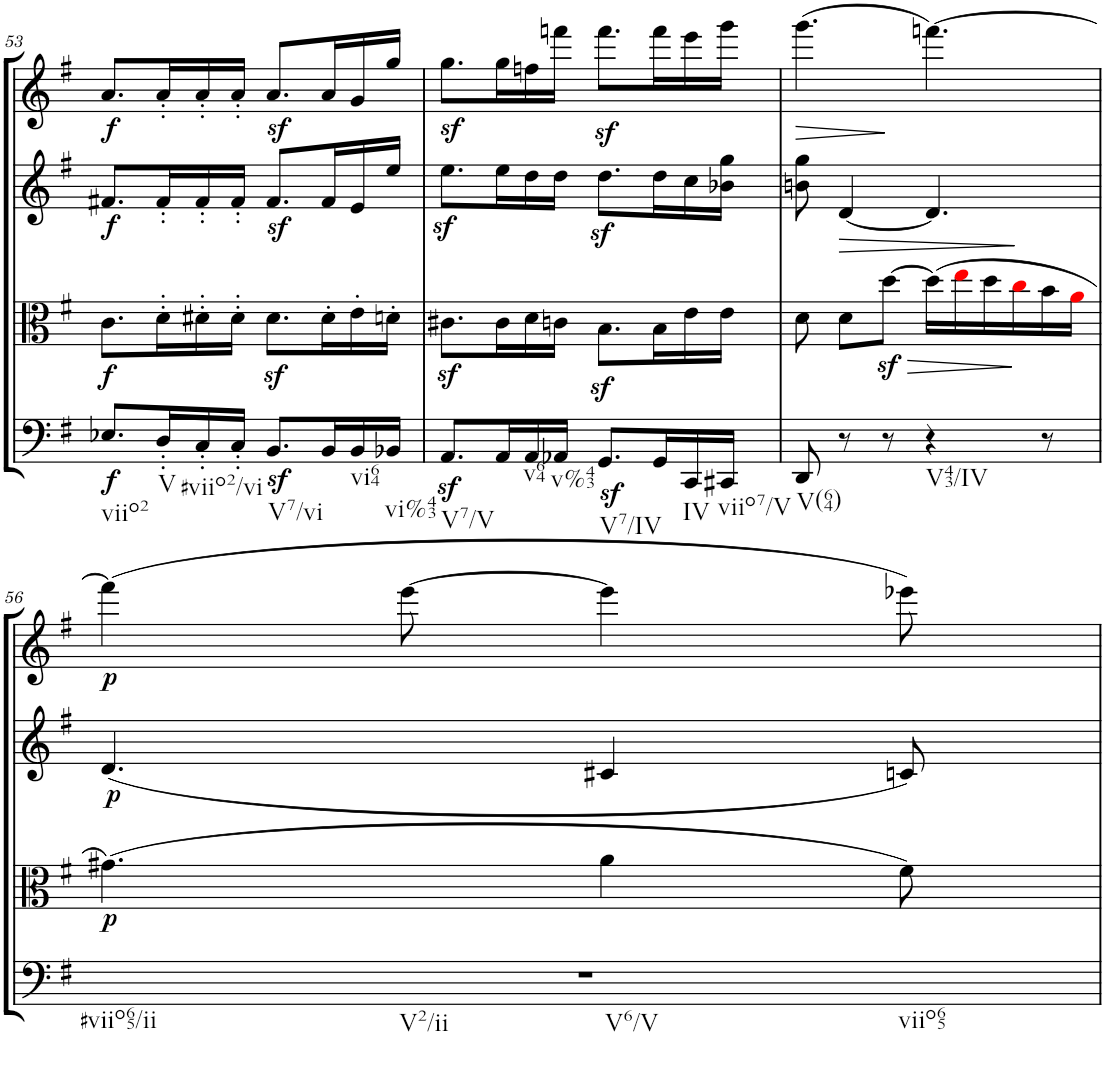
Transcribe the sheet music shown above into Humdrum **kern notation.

**kern	**dynam	**kern	**dynam	**kern	**dynam	**kern	**dynam
*part4	*part4	*part3	*part3	*part2	*part2	*part1	*part1
*staff4	*staff4	*staff3	*staff3	*staff2	*staff2	*staff1	*staff1
*I"Violoncello.	*	*I"Viola	*	*I"Violin II.	*	*I"Violin I.	*
*I'Vc	*	*I'Vla	*	*I'Vln	*	*I'Vln	*
!!LO:PB:g=z
*clefF4	*	*clefC3	*	*clefG2	*	*clefG2	*
*k[f#]	*	*k[f#]	*	*k[f#]	*	*k[f#]	*
*M6/8	*	*M6/8	*	*M6/8	*	*M6/8	*
=53	=53	=53	=53	=53	=53	=53	=53
!LO:TX:b:t=viio2	!	!	!	!	!	!	!
!	!LO:DY:b	!	!LO:DY:b	!	!LO:DY:b	!	!LO:DY:b
8.E-X/L	f	8.c\L	f	8.f#X/L	f	8.a/L	f
!LO:TX:b:t=V	!	!	!	!	!	!	!
16D''/L	.	16d''\L	.	16f#''/L	.	16a''/L	.
!LO:TX:b:t=#viio2/vi	!	!	!	!	!	!	!
16C''/	.	16d#X''\	.	16f#''/	.	16a''/	.
16C''/JJ	.	16d#''\JJ	.	16f#''/JJ	.	16a''/JJ	.
!LO:TX:b:t=V7/vi	!	!	!	!	!	!	!
8.BBz</L	.	8.d#z<\L	.	8.f#z</L	.	8.az</L	.
16BB/L	.	16d#'\L	.	16f#/L	.	16a/L	.
!LO:TX:b:t=vi64	!	!	!	!	!	!	!
16BB/	.	16e'\	.	16e/	.	16g/	.
!LO:TX:b:t=vi%43	!	!	!	!	!	!	!
16BB-X/JJ	.	16dn'\JJ	.	16ee/JJ	.	16gg/JJ	.
=54	=54	=54	=54	=54	=54	=54	=54
!LO:TX:b:t=V7/V	!	!	!	!	!	!	!
8.AAz</L	.	8.c#Xz<\L	.	8.eez<\L	.	8.ggz<\L	.
16AA/L	.	16c#\L	.	16ee\L	.	16gg\L	.
!LO:TX:b:t=v64	!	!	!	!	!	!	!
16AA/	.	16d\	.	16dd\	.	16ffn\	.
!LO:TX:b:t=v%43	!	!	!	!	!	!	!
16AA-X/JJ	.	16cn\JJ	.	16dd\JJ	.	16fffn\JJ	.
!LO:TX:b:t=V7/IV	!	!	!	!	!	!	!
8.GGz</L	.	8.Bz<\L	.	8.ddz<\L	.	8.fffz<\L	.
16GG/L	.	16B\L	.	16dd\L	.	16fff\L	.
!LO:TX:b:t=IV	!	!	!	!	!	!	!
16CC/	.	16e\	.	16cc\	.	16eee\	.
!LO:TX:b:t=viio7/V	!	!	!	!	!	!	!
16CC#X/JJ	.	16e\JJ	.	16b-X\ 16gg\JJ	.	16ggg\JJ	.
=55	=55	=55	=55	=55	=55	=55	=55
!LO:TX:b:t=V(64)	!	!	!	!	!	!	!
!	!	!	!	!	!	!	!LO:HP:b
8DD/	.	8d\	.	8bn\ 8gg\	.	(4.ggg\	>
!	!	!	!	!	!LO:HP:b	!	!
8r	.	8d\L	.	[4d/	>	.	.
!	!	!	!LO:HP:b	!	!	!	!
8r	.	[8ddz<\J	>	.	.	.	.
!LO:TX:b:t=V43/IV	!	!	!	!	!	!	!
4r	.	(16dd\LL]	.	4.d/]	.	[4.fffn\)	.
.	.	16eei\	.	.	.	.	.
.	.	16dd\	.	.	.	.	.
.	.	16cci\	.	.	.	.	.
8r	.	16b\	.	.	.	.	.
.	.	16ai\JJ	.	.	.	.	.
.	.	.	]	.	]	.	]
!!LO:LB:g=z
=56	=56	=56	=56	=56	=56	=56	=56
!LO:TX:b:t=#viio65/ii	!	!	!	!	!	!	!
!LO:TX:b:t=V2/ii	!	!	!	!	!	!	!
!LO:TX:b:t=V6/V	!	!	!	!	!	!	!
!LO:TX:b:t=viio65	!	!	!	!	!	!	!
!	!	!	!LO:DY:b	!	!LO:DY:b	!	!LO:DY:b
2.r	.	(4.g#X\)	p	(4.d/	p	(4fff\]	p
.	.	.	.	.	.	[8eee\	.
.	.	4a\	.	4c#X/	.	4eee\]	.
.	.	8f#\)	.	8cn/)	.	8eee-X\)	.
=	=	=	=	=	=	=	=
*-	*-	*-	*-	*-	*-	*-	*-
